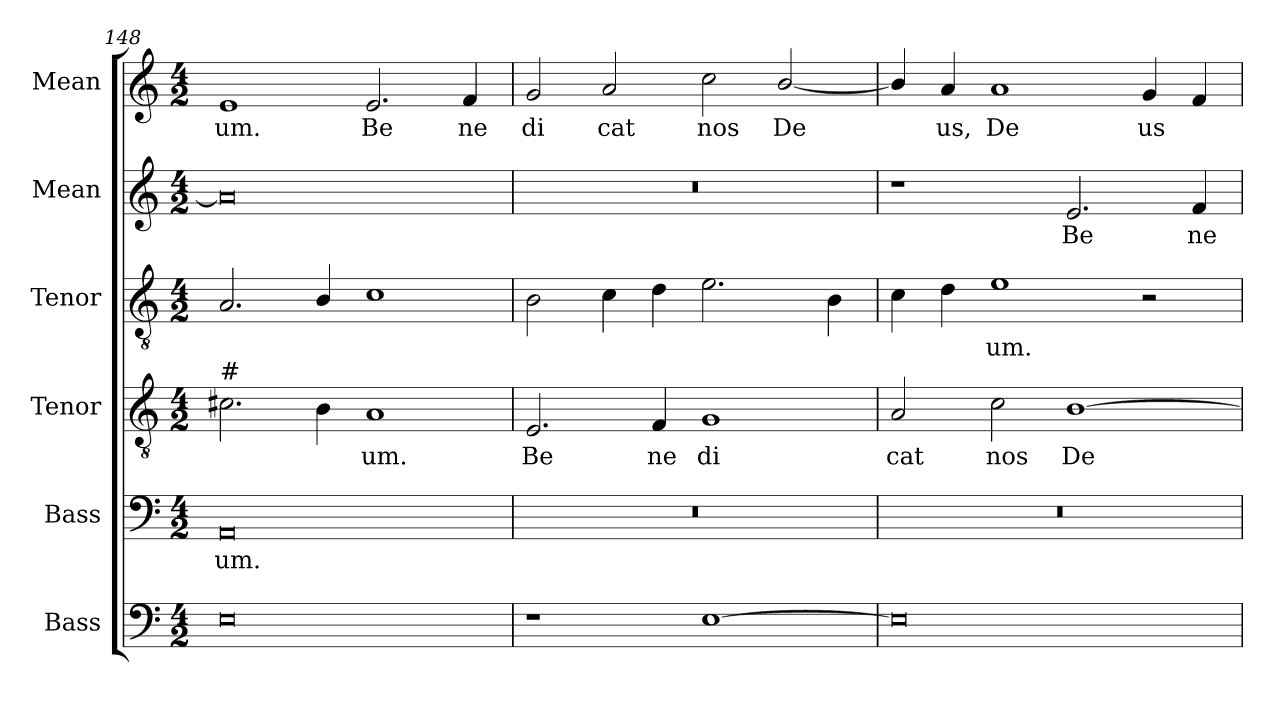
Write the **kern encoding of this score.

**kern	**kern	**text	**kern	**text	**kern	**text	**kern	**text	**kern	**text
*part6	*part5	*part5	*part4	*part4	*part3	*part3	*part2	*part2	*part1	*part1
*staff6	*staff5	*staff5	*staff4	*staff4	*staff3	*staff3	*staff2	*staff2	*staff1	*staff1
*I"Bass	*I"Bass	*	*I"Tenor	*	*I"Tenor	*	*I"Mean	*	*I"Mean	*
*I'B.	*I'B.	*	*I'T.	*	*I'T.	*	*I'M.	*	*I'M.	*
*clefF4	*clefF4	*	*clefGv2	*	*clefGv2	*	*clefG2	*	*clefG2	*
*	*	*	*ITrd7c12	*	*ITrd7c12	*	*	*	*	*
*k[]	*k[]	*	*k[]	*	*k[]	*	*k[]	*	*k[]	*
*a:	*a:	*	*a:	*	*a:	*	*a:	*	*a:	*
*M4/2	*M4/2	*	*M4/2	*	*M4/2	*	*M4/2	*	*M4/2	*
=148	=148	=148	=148	=148	=148	=148	=148	=148	=148	=148
!	!	!LO:LY:b:color=#000000	!	!	!	!	!	!	!	!
!	!	!	!LO:TX:a:t=#	!	!	!	!	!	!	!
!	!	!	!	!	!	!	!	!	!	!LO:LY:b:color=#000000
0Ei	0AAi	um.	2.C#i\	.	2.AAi/	.	0ai]	.	1ei	um.
.	.	.	4BBi\	.	4BBi/	.	.	.	.	.
!	!	!	!	!LO:LY:b:color=#000000	!	!	!	!	!	!
!	!	!	!	!	!	!	!	!	!	!LO:LY:b:color=#000000
.	.	.	1AAi	um.	1Ci	.	.	.	2.ei/	Be
!	!	!	!	!	!	!	!	!	!	!LO:LY:b:color=#000000
.	.	.	.	.	.	.	.	.	4fi/	ne
=149	=149	=149	=149	=149	=149	=149	=149	=149	=149	=149
!	!LO:N:vis=1	!	!	!	!	!	!	!	!	!
!	!	!	!	!LO:LY:b:color=#000000	!	!	!LO:N:vis=1	!	!	!
!	!	!	!	!	!	!	!	!	!	!LO:LY:b:color=#000000
1r	0r	.	2.EEi/	Be	2BBi\	.	0r	.	2gi/	di
!	!	!	!	!	!	!	!	!	!	!LO:LY:b:color=#000000
.	.	.	.	.	4Ci\	.	.	.	2ai/	cat
!	!	!	!	!LO:LY:b:color=#000000	!	!	!	!	!	!
.	.	.	4FFi/	ne	4Di\	.	.	.	.	.
!	!	!	!	!LO:LY:b:color=#000000	!	!	!	!	!	!
!	!	!	!	!	!	!	!	!	!	!LO:LY:b:color=#000000
[>1Ei	.	.	1GGi	di	2.Ei\	.	.	.	2cci\	nos
!	!	!	!	!	!	!	!	!	!	!LO:LY:b:color=#000000
.	.	.	.	.	.	.	.	.	[<2bi/	De
.	.	.	.	.	4BBi\	.	.	.	.	.
=150	=150	=150	=150	=150	=150	=150	=150	=150	=150	=150
!	!LO:N:vis=1	!	!	!	!	!	!	!	!	!
!	!	!	!	!LO:LY:b:color=#000000	!	!	!	!	!	!
0Ei]	0r	.	2AAi/	cat	4Ci\	.	1r	.	4bi/]	.
!	!	!	!	!	!	!	!	!	!	!LO:LY:b:color=#000000
.	.	.	.	.	4Di\	.	.	.	4ai/	us,
!	!	!	!	!LO:LY:b:color=#000000	!	!	!	!	!	!
!	!	!	!	!	!	!LO:LY:b:color=#000000	!	!	!	!
!	!	!	!	!	!	!	!	!	!	!LO:LY:b:color=#000000
.	.	.	2Ci\	nos	1Ei	um.	.	.	1ai	De
!	!	!	!	!LO:LY:b:color=#000000	!	!	!	!	!	!
!	!	!	!	!	!	!	!	!LO:LY:b:color=#000000	!	!
.	.	.	[>1BBi	De	.	.	2.ei/	Be	.	.
!	!	!	!	!	!	!	!	!	!	!LO:LY:b:color=#000000
.	.	.	.	.	2r	.	.	.	4gi/	us
!	!	!	!	!	!	!	!	!LO:LY:b:color=#000000	!	!
.	.	.	.	.	.	.	4fi/	ne	4fi/	.
=	=	=	=	=	=	=	=	=	=	=
*-	*-	*-	*-	*-	*-	*-	*-	*-	*-	*-
